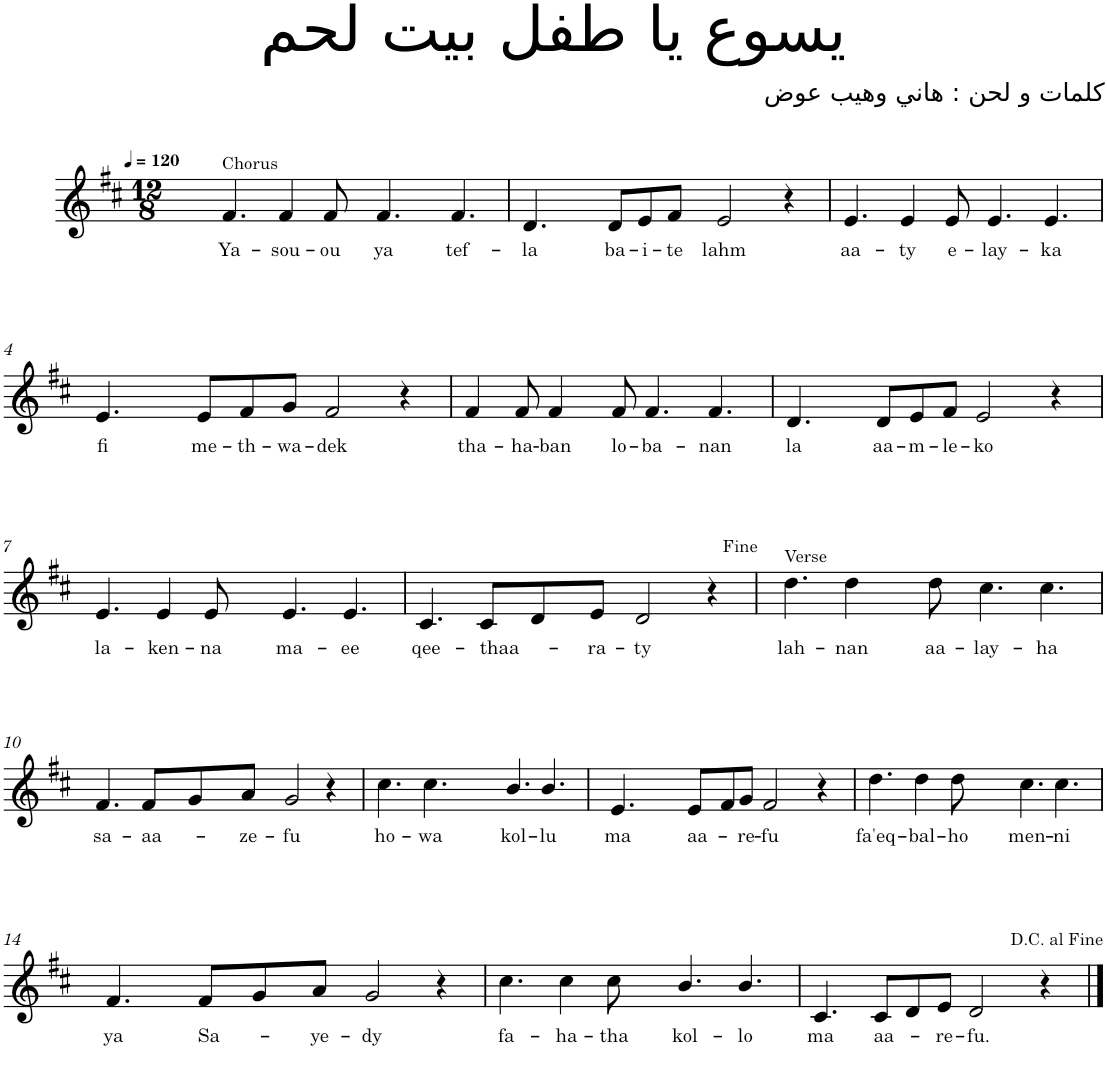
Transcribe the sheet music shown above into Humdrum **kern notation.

**kern	**text
*part1	*part1
*staff1	*staff1
*I"Accordion	*
*I'Acc	*
*clefG2	*
*k[f#c#]	*
*M12/8	*
*MM120	*
=1	=1
!LO:TX:a:t=Chorus	!
!	!LO:LY:b
4.f#/	Ya-
!	!LO:LY:b
4f#/	-sou-
!	!LO:LY:b
8f#/	-ou
!	!LO:LY:b
4.f#/	ya
!	!LO:LY:b
4.f#/	tef-
=2	=2
!	!LO:LY:b
4.d/	-la
!	!LO:LY:b
8d/L	ba-
!	!LO:LY:b
8e/	-i-
!	!LO:LY:b
8f#/J	-te
!	!LO:LY:b
2e/	lahm
4r	.
=3	=3
!	!LO:LY:b
4.e/	aa-
!	!LO:LY:b
4e/	-ty
!	!LO:LY:b
8e/	e-
!	!LO:LY:b
4.e/	-lay-
!	!LO:LY:b
4.e/	-ka
!!LO:LB:g=z
=4	=4
!	!LO:LY:b
4.e/	fi
!	!LO:LY:b
8e/L	me-
!	!LO:LY:b
8f#/	-th-
!	!LO:LY:b
8g/J	-wa-
!	!LO:LY:b
2f#/	-dek
4r	.
=5	=5
!	!LO:LY:b
4f#/	tha-
!	!LO:LY:b
8f#/	-ha-
!	!LO:LY:b
4f#/	-ban
!	!LO:LY:b
8f#/	lo-
!	!LO:LY:b
4.f#/	-ba-
!	!LO:LY:b
4.f#/	-nan
=6	=6
!	!LO:LY:b
4.d/	la
!	!LO:LY:b
8d/L	aa-
!	!LO:LY:b
8e/	-m-
!	!LO:LY:b
8f#/J	-le-
!	!LO:LY:b
2e/	-ko
4r	.
!!LO:LB:g=z
=7	=7
!	!LO:LY:b
4.e/	la-
!	!LO:LY:b
4e/	-ken-
!	!LO:LY:b
8e/	-na
!	!LO:LY:b
4.e/	ma-
!	!LO:LY:b
4.e/	-ee
=8	=8
!	!LO:LY:b
4.c#/	qee-
!	!LO:LY:b
8c#/L	-thaa-
8d/	.
!	!LO:LY:b
8e/J	-ra-
!	!LO:LY:b
2d/	-ty
4r	.
=9	=9
!LO:TX:a:t=Verse	!
!	!LO:LY:b
4.dd\	lah-
!	!LO:LY:b
4dd\	-nan
!	!LO:LY:b
8dd\	aa-
!	!LO:LY:b
4.cc#\	-lay-
!	!LO:LY:b
4.cc#\	-ha
!!LO:LB:g=z
=10	=10
!	!LO:LY:b
4.f#/	sa-
!	!LO:LY:b
8f#/L	-aa-
8g/	.
!	!LO:LY:b
8a/J	-ze-
!	!LO:LY:b
2g/	-fu
4r	.
=11	=11
!	!LO:LY:b
4.cc#\	ho-
!	!LO:LY:b
4.cc#\	-wa
!	!LO:LY:b
4.b/	kol-
!	!LO:LY:b
4.b/	-lu
=12	=12
!	!LO:LY:b
4.e/	ma
!	!LO:LY:b
8e/L	aa-
8f#/	.
!	!LO:LY:b
8g/J	-re-
!	!LO:LY:b
2f#/	-fu
4r	.
=13	=13
!	!LO:LY:b
4.dd\	fa'eq-
!	!LO:LY:b
4dd\	-bal-
!	!LO:LY:b
8dd\	-ho
!	!LO:LY:b
4.cc#\	men-
!	!LO:LY:b
4.cc#\	-ni
!!LO:LB:g=z
=14	=14
!	!LO:LY:b
4.f#/	ya
!	!LO:LY:b
8f#/L	Sa-
8g/	.
!	!LO:LY:b
8a/J	-ye-
!	!LO:LY:b
2g/	-dy
4r	.
=15	=15
!	!LO:LY:b
4.cc#\	fa-
!	!LO:LY:b
4cc#\	-ha-
!	!LO:LY:b
8cc#\	-tha
!	!LO:LY:b
4.b/	kol-
!	!LO:LY:b
4.b/	-lo
=16	=16
!	!LO:LY:b
4.c#/	ma
!	!LO:LY:b
8c#/L	aa-
8d/	.
!	!LO:LY:b
8e/J	-re-
!	!LO:LY:b
2d/	-fu.
4r	.
==	==
*-	*-
